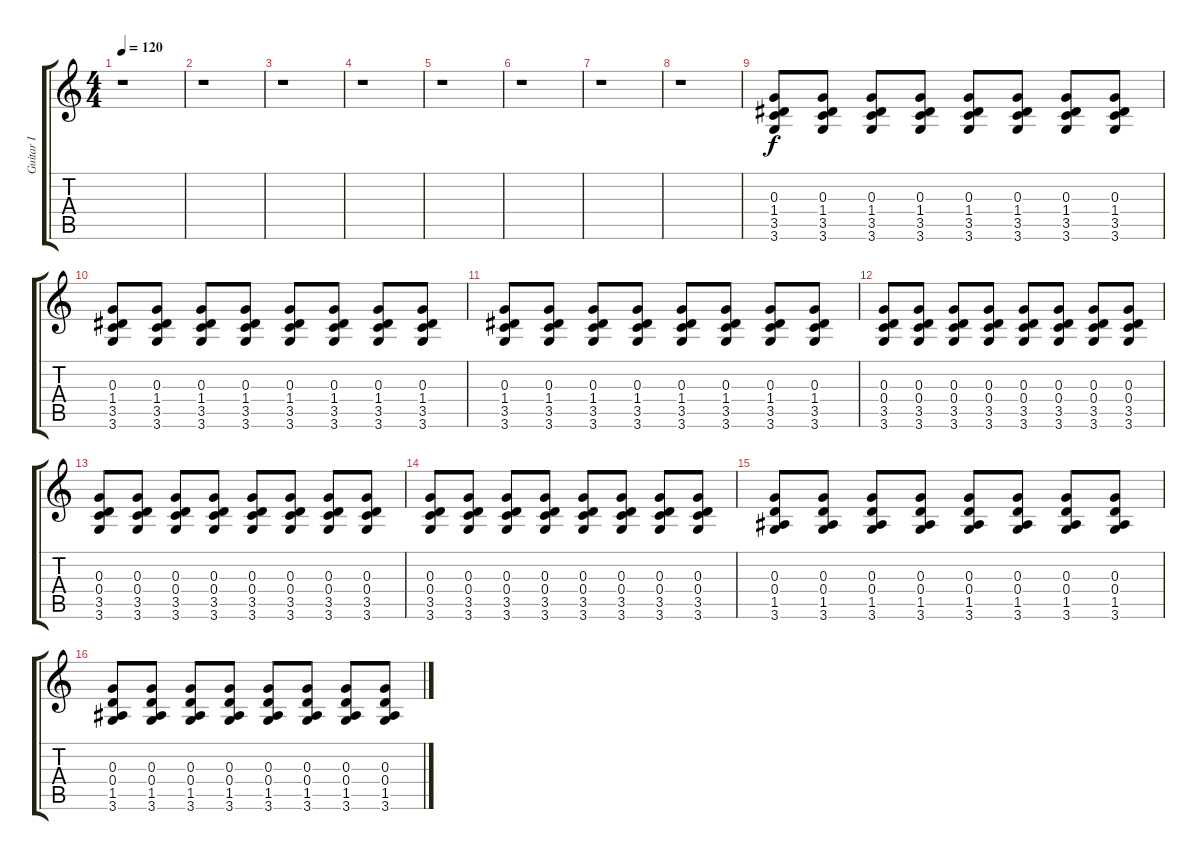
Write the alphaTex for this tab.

\track ("Guitar I" "Guitar I") {instrument overdrivenguitar}
\staff {score tabs}
\tuning (E4 B3 G3 D3 A2 E2) {hide}
\ts (4 4)
\tempo 120
\clef g2
\ks c
r.1{dy f} |
r.1 |
r.1 |
r.1 |
r.1 |
r.1 |
r.1 |
r.1 |
(0.3 1.4 3.5 3.6).8{volume 2} (0.3 1.4 3.5 3.6).8 (0.3 1.4 3.5 3.6).8 (0.3 1.4 3.5 3.6).8 (0.3 1.4 3.5 3.6).8 (0.3 1.4 3.5 3.6).8 (0.3 1.4 3.5 3.6).8 (0.3 1.4 3.5 3.6).8 |
(0.3 1.4 3.5 3.6).8{volume 4} (0.3 1.4 3.5 3.6).8 (0.3 1.4 3.5 3.6).8 (0.3 1.4 3.5 3.6).8 (0.3 1.4 3.5 3.6).8 (0.3 1.4 3.5 3.6).8 (0.3 1.4 3.5 3.6).8 (0.3 1.4 3.5 3.6).8 |
(0.3 1.4 3.5 3.6).8{volume 6} (0.3 1.4 3.5 3.6).8 (0.3 1.4 3.5 3.6).8 (0.3 1.4 3.5 3.6).8 (0.3 1.4 3.5 3.6).8 (0.3 1.4 3.5 3.6).8 (0.3 1.4 3.5 3.6).8 (0.3 1.4 3.5 3.6).8 |
(0.3 0.4 3.5 3.6).8{volume 8} (0.3 0.4 3.5 3.6).8 (0.3 0.4 3.5 3.6).8 (0.3 0.4 3.5 3.6).8 (0.3 0.4 3.5 3.6).8 (0.3 0.4 3.5 3.6).8 (0.3 0.4 3.5 3.6).8 (0.3 0.4 3.5 3.6).8 |
(0.3 0.4 3.5 3.6).8{volume 9} (0.3 0.4 3.5 3.6).8 (0.3 0.4 3.5 3.6).8 (0.3 0.4 3.5 3.6).8 (0.3 0.4 3.5 3.6).8 (0.3 0.4 3.5 3.6).8 (0.3 0.4 3.5 3.6).8 (0.3 0.4 3.5 3.6).8 |
(0.3 0.4 3.5 3.6).8{volume 11} (0.3 0.4 3.5 3.6).8 (0.3 0.4 3.5 3.6).8 (0.3 0.4 3.5 3.6).8 (0.3 0.4 3.5 3.6).8 (0.3 0.4 3.5 3.6).8 (0.3 0.4 3.5 3.6).8 (0.3 0.4 3.5 3.6).8 |
(0.3 0.4 1.5 3.6).8{volume 12} (0.3 0.4 1.5 3.6).8 (0.3 0.4 1.5 3.6).8 (0.3 0.4 1.5 3.6).8 (0.3 0.4 1.5 3.6).8 (0.3 0.4 1.5 3.6).8 (0.3 0.4 1.5 3.6).8 (0.3 0.4 1.5 3.6).8 |
(0.3 0.4 1.5 3.6).8{volume 12} (0.3 0.4 1.5 3.6).8 (0.3 0.4 1.5 3.6).8 (0.3 0.4 1.5 3.6).8 (0.3 0.4 1.5 3.6).8 (0.3 0.4 1.5 3.6).8 (0.3 0.4 1.5 3.6).8 (0.3 0.4 1.5 3.6).8
